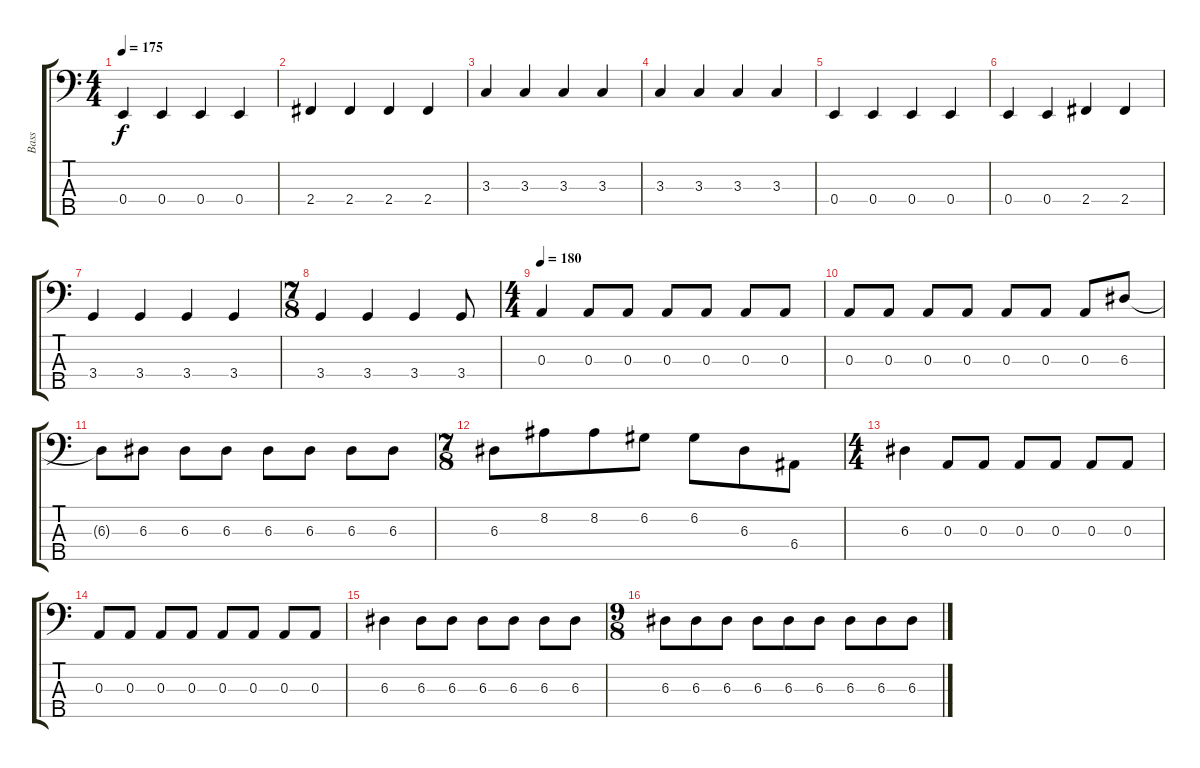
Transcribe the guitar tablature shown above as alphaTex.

\track ("Bass" "Bass") {instrument electricbassfinger}
\staff {score tabs}
\tuning (G2 D2 A1 E1 B0) {hide}
\ts (4 4)
\tempo 175
\clef f4
\ks c
0.4.4{dy f} 0.4.4 0.4.4 0.4.4 |
2.4.4 2.4.4 2.4.4 2.4.4 |
3.3.4 3.3.4 3.3.4 3.3.4 |
3.3.4 3.3.4 3.3.4 3.3.4 |
0.4.4 0.4.4 0.4.4 0.4.4 |
0.4.4 0.4.4 2.4.4 2.4.4 |
3.4.4 3.4.4 3.4.4 3.4.4 |
\ts (7 8)
3.4.4 3.4.4 3.4.4 3.4.8 |
\ts (4 4)
\tempo 180
0.3.4 0.3.8 0.3.8 0.3.8 0.3.8 0.3.8 0.3.8 |
0.3.8 0.3.8 0.3.8 0.3.8 0.3.8 0.3.8 0.3.8 6.3.8 |
6.3{t}.8 6.3.8 6.3.8 6.3.8 6.3.8 6.3.8 6.3.8 6.3.8 |
\ts (7 8)
6.3.8 8.2.8 8.2.8 6.2.8 6.2.8 6.3.8 6.4.8 |
\ts (4 4)
6.3.4 0.3.8 0.3.8 0.3.8 0.3.8 0.3.8 0.3.8 |
0.3.8 0.3.8 0.3.8 0.3.8 0.3.8 0.3.8 0.3.8 0.3.8 |
6.3.4 6.3.8 6.3.8 6.3.8 6.3.8 6.3.8 6.3.8 |
\ts (9 8)
6.3.8 6.3.8 6.3.8 6.3.8 6.3.8 6.3.8 6.3.8 6.3.8 6.3.8
